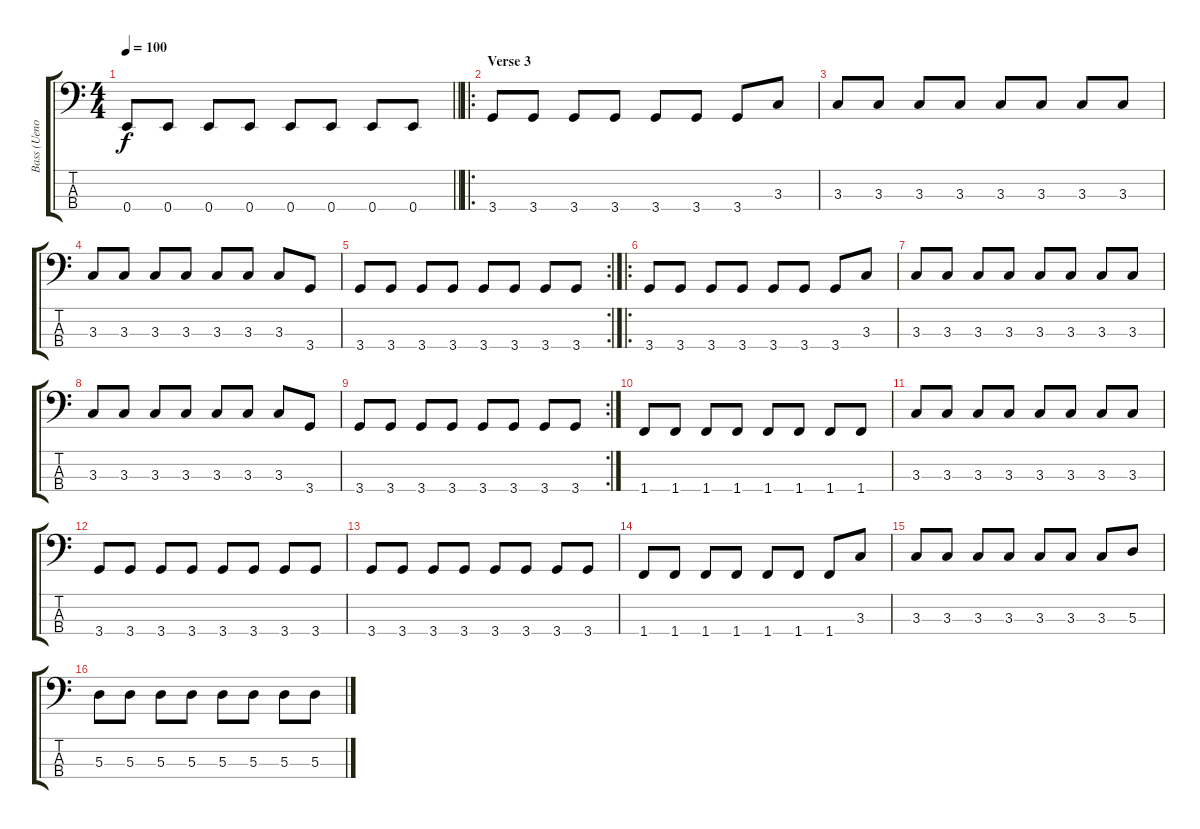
\track ("Bass (Ueno)" "Bass (Ueno") {instrument electricbassfinger}
\staff {score tabs}
\tuning (G2 D2 A1 E1) {hide}
\ts (4 4)
\tempo 100
\clef f4
\barLineRight lightlight
\ks c
0.4.8{dy f} 0.4.8 0.4.8 0.4.8 0.4.8 0.4.8 0.4.8 0.4.8 |
\ro
\section ("" "Verse 3")
3.4.8 3.4.8 3.4.8 3.4.8 3.4.8 3.4.8 3.4.8 3.3.8 |
3.3.8 3.3.8 3.3.8 3.3.8 3.3.8 3.3.8 3.3.8 3.3.8 |
3.3.8 3.3.8 3.3.8 3.3.8 3.3.8 3.3.8 3.3.8 3.4.8 |
\rc 2
3.4.8 3.4.8 3.4.8 3.4.8 3.4.8 3.4.8 3.4.8 3.4.8 |
\ro
3.4.8 3.4.8 3.4.8 3.4.8 3.4.8 3.4.8 3.4.8 3.3.8 |
3.3.8 3.3.8 3.3.8 3.3.8 3.3.8 3.3.8 3.3.8 3.3.8 |
3.3.8 3.3.8 3.3.8 3.3.8 3.3.8 3.3.8 3.3.8 3.4.8 |
\rc 2
3.4.8 3.4.8 3.4.8 3.4.8 3.4.8 3.4.8 3.4.8 3.4.8 |
1.4.8 1.4.8 1.4.8 1.4.8 1.4.8 1.4.8 1.4.8 1.4.8 |
3.3.8 3.3.8 3.3.8 3.3.8 3.3.8 3.3.8 3.3.8 3.3.8 |
3.4.8 3.4.8 3.4.8 3.4.8 3.4.8 3.4.8 3.4.8 3.4.8 |
3.4.8 3.4.8 3.4.8 3.4.8 3.4.8 3.4.8 3.4.8 3.4.8 |
1.4.8 1.4.8 1.4.8 1.4.8 1.4.8 1.4.8 1.4.8 3.3.8 |
3.3.8 3.3.8 3.3.8 3.3.8 3.3.8 3.3.8 3.3.8 5.3.8 |
5.3.8 5.3.8 5.3.8 5.3.8 5.3.8 5.3.8 5.3.8 5.3.8
